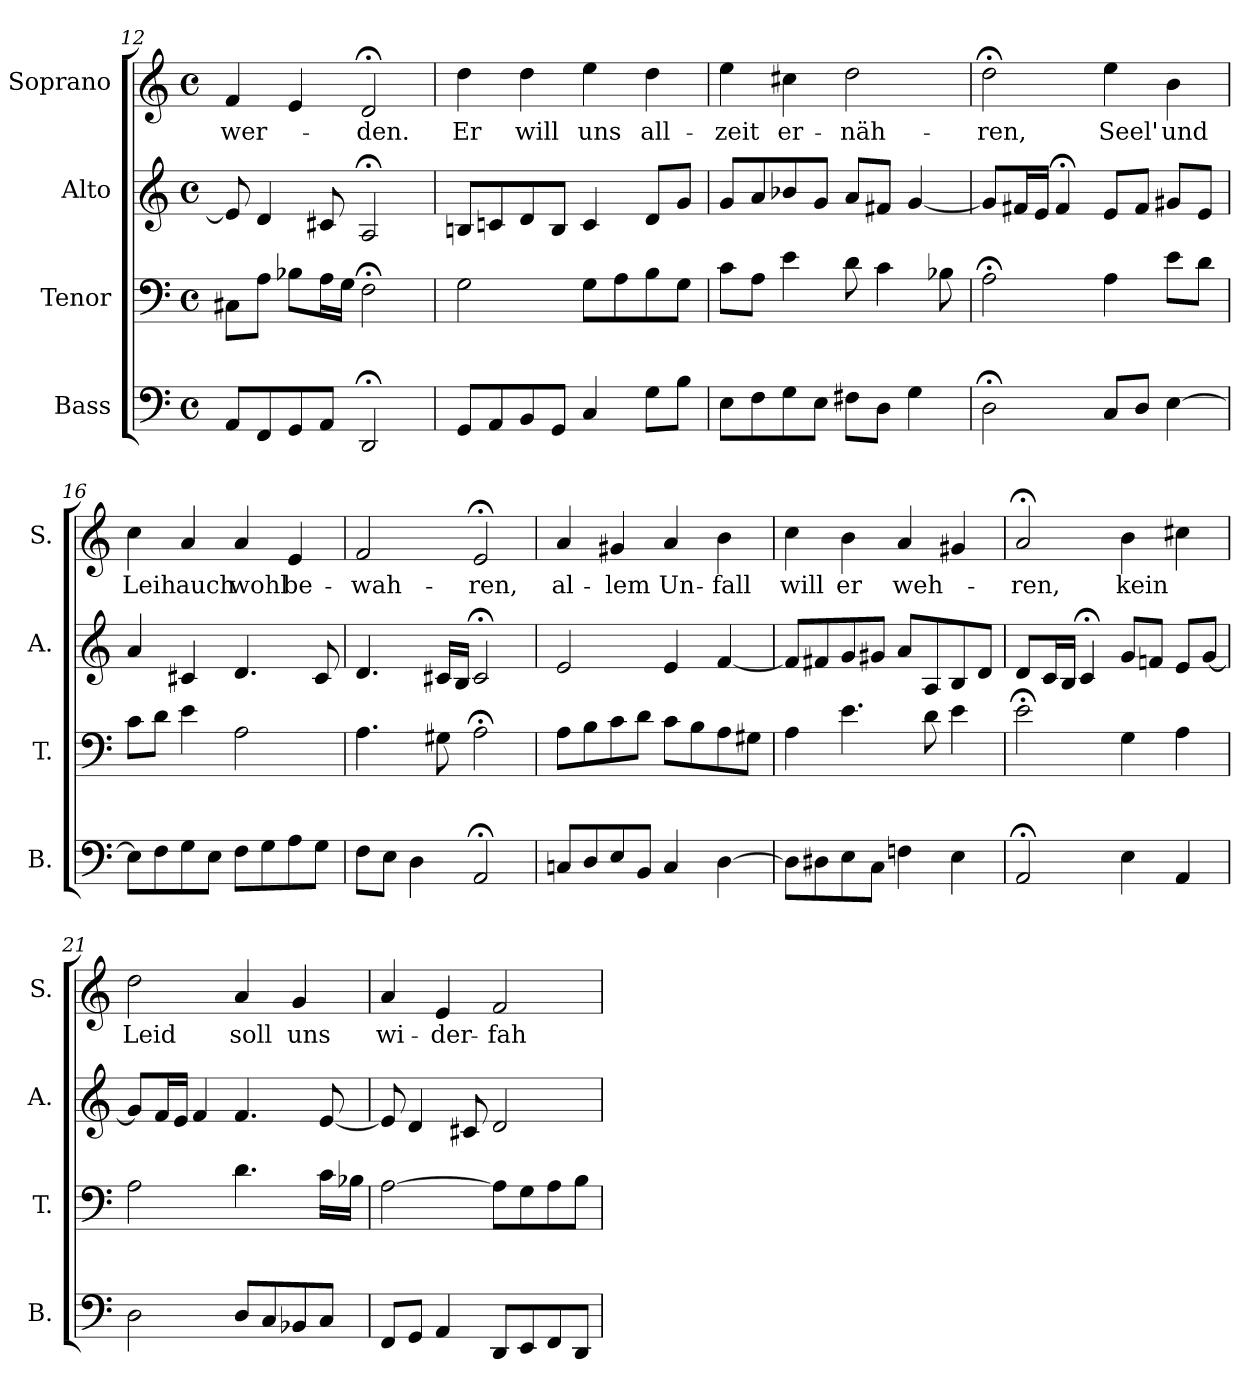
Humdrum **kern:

**kern	**kern	**kern	**kern	**text
*part4	*part3	*part2	*part1	*part1
*staff4	*staff3	*staff2	*staff1	*staff1
*I"Bass	*I"Tenor	*I"Alto	*I"Soprano	*
*I'B.	*I'T.	*I'A.	*I'S.	*
*clefF4	*clefF4	*clefG2	*clefG2	*
*k[]	*k[]	*k[]	*k[]	*
*M4/4	*M4/4	*M4/4	*M4/4	*
*met(c)	*met(c)	*met(c)	*met(c)	*
=12	=12	=12	=12	=12
!	!	!	!	!LO:LY:b
8AA/L	8C#X\L	8e/]	4f/	wer-
8FF/	8A\J	4d/	.	.
8GG/	8B-X\L	.	4e/	.
8AA/J	16A\L	8c#X/	.	.
.	16G\JJ	.	.	.
!	!	!	!	!LO:LY:b
2DD;</	2F;<\	2A;</	2d;</	-den.
=13	=13	=13	=13	=13
!	!	!	!	!LO:LY:b
8GG/L	2G\	8Bn/L	4dd\	Er
8AA/	.	8cn/	.	.
!	!	!	!	!LO:LY:b
8BB/	.	8d/	4dd\	will
8GG/J	.	8B/J	.	.
!	!	!	!	!LO:LY:b
4C/	8G\L	4c/	4ee\	uns
.	8A\	.	.	.
!	!	!	!	!LO:LY:b
8G\L	8B\	8d/L	4dd\	all-
8B\J	8G\J	8g/J	.	.
=14	=14	=14	=14	=14
!	!	!	!	!LO:LY:b
8E\L	8c\L	8g/L	4ee\	-zeit
8F\	8A\J	8a/	.	.
!	!	!	!	!LO:LY:b
8G\	4e\	8b-X/	4cc#X\	er-
8E\J	.	8g/J	.	.
!	!	!	!	!LO:LY:b
8F#X\L	8d\	8a/L	2dd\	-näh-
8D\J	4c\	8f#X/J	.	.
4G\	.	[4g/	.	.
.	8B-X\	.	.	.
!!LO:LB:g=z
=15	=15	=15	=15	=15
!	!	!	!	!LO:LY:b
2D;<\	2A;<\	8g/L]	2dd;<\	-ren,
.	.	16f#X/L	.	.
.	.	16e/JJ	.	.
.	.	4f#;</	.	.
!	!	!	!	!LO:LY:b
8C/L	4A\	8e/L	4ee\	Seel'
8D/J	.	8f#/J	.	.
!	!	!	!	!LO:LY:b
[4E\	8e\L	8g#X/L	4b\	und
.	8d\J	8e/J	.	.
!!LO:LB:g=z
=16	=16	=16	=16	=16
!	!	!	!	!LO:LY:b
8E\L]	8c\L	4a/	4cc\	Leih
8F\	8d\J	.	.	.
!	!	!	!	!LO:LY:b
8G\	4e\	4c#X/	4a/	auch
8E\J	.	.	.	.
!	!	!	!	!LO:LY:b
8F\L	2A\	4.d/	4a/	wohl
8G\	.	.	.	.
!	!	!	!	!LO:LY:b
8A\	.	.	4e/	be-
8G\J	.	8c#/	.	.
=17	=17	=17	=17	=17
!	!	!	!	!LO:LY:b
8F\L	4.A\	4.d/	2f/	-wah-
8E\J	.	.	.	.
4D\	.	.	.	.
.	8G#X\	16c#X/LL	.	.
.	.	16B/JJ	.	.
!	!	!	!	!LO:LY:b
2AA;</	2A;<\	2c#;</	2e;</	-ren,
=18	=18	=18	=18	=18
!	!	!	!	!LO:LY:b
8Cn/L	8A\L	2e/	4a/	al-
8D/	8B\	.	.	.
!	!	!	!	!LO:LY:b
8E/	8c\	.	4g#X/	-lem
8BB/J	8d\J	.	.	.
!	!	!	!	!LO:LY:b
4C/	8c\L	4e/	4a/	Un-
.	8B\	.	.	.
!	!	!	!	!LO:LY:b
[4D\	8A\	[4f/	4b\	-fall
.	8G#X\J	.	.	.
=19	=19	=19	=19	=19
!	!	!	!	!LO:LY:b
8D\L]	4A\	8f/L]	4cc\	will
8D#X\	.	8f#X/	.	.
!	!	!	!	!LO:LY:b
8E\	4.e\	8g/	4b\	er
8C\J	.	8g#X/J	.	.
!	!	!	!	!LO:LY:b
4Fn\	.	8a/L	4a/	weh-
.	8d\	8A/	.	.
4E\	4e\	8B/	4g#X/	.
.	.	8d/J	.	.
=20	=20	=20	=20	=20
!	!	!	!	!LO:LY:b
2AA;</	2e;<\	8d/L	2a;</	-ren,
.	.	16c/L	.	.
.	.	16B/JJ	.	.
.	.	4c;</	.	.
!	!	!	!	!LO:LY:b
4E\	4G\	8g/L	4b\	kein
.	.	8fn/J	.	.
4AA/	4A\	8e/L	4cc#X\	.
.	.	[8g/J	.	.
!!LO:PB:g=z
=21	=21	=21	=21	=21
!	!	!	!	!LO:LY:b
2D\	2A\	8g/L]	2dd\	Leid
.	.	16f/L	.	.
.	.	16e/JJ	.	.
.	.	4f/	.	.
!	!	!	!	!LO:LY:b
8D/L	4.d\	4.f/	4a/	soll
8C/	.	.	.	.
!	!	!	!	!LO:LY:b
8BB-X/	.	.	4g/	uns
8C/J	16c\LL	[8e/	.	.
.	16B-X\JJ	.	.	.
=22	=22	=22	=22	=22
!	!	!	!	!LO:LY:b
8FF/L	[2A\	8e/]	4a/	wi-
8GG/J	.	4d/	.	.
!	!	!	!	!LO:LY:b
4AA/	.	.	4e/	-der-
.	.	8c#X/	.	.
!	!	!	!	!LO:LY:b
8DD/L	8A\L]	2d/	2f/	-fah-
8EE/	8G\	.	.	.
8FF/	8A\	.	.	.
8DD/J	8B\J	.	.	.
=	=	=	=	=
*-	*-	*-	*-	*-
